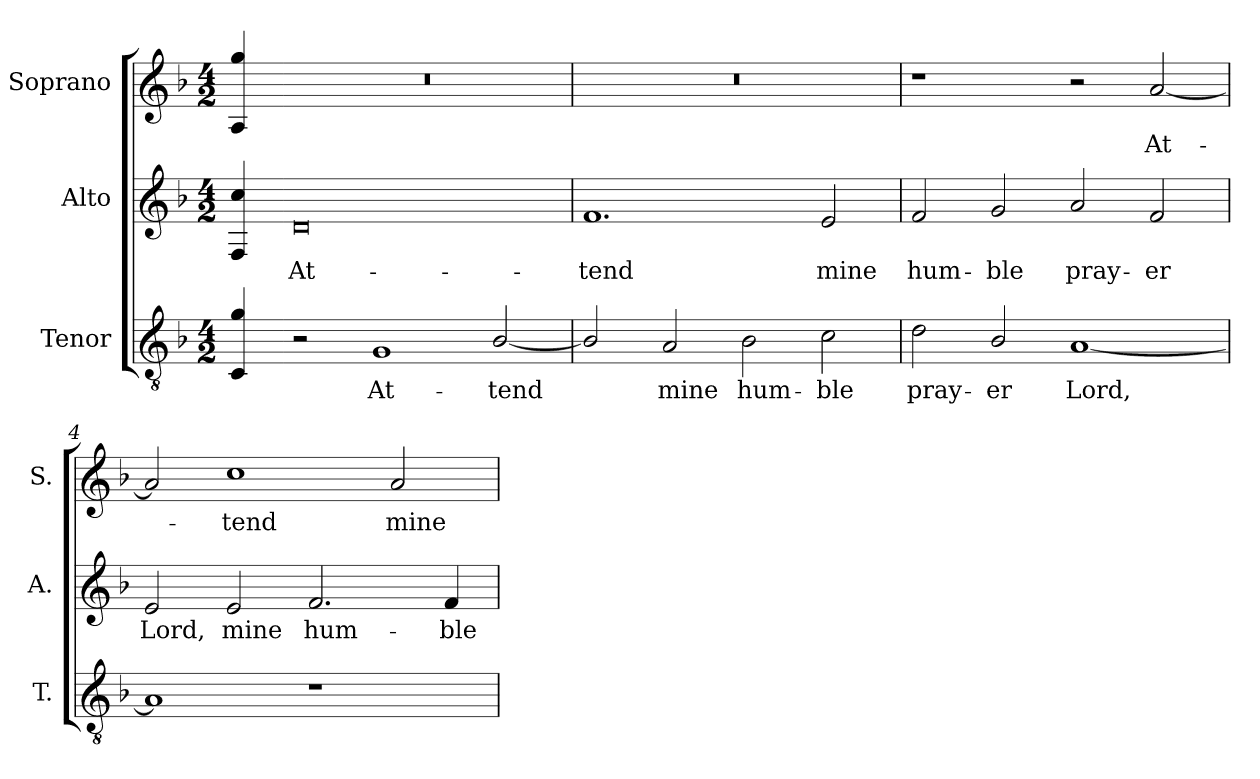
**kern	**text	**kern	**text	**kern	**text
*part3	*part3	*part2	*part2	*part1	*part1
*staff3	*staff3	*staff2	*staff2	*staff1	*staff1
*I"Tenor	*	*I"Alto	*	*I"Soprano	*
*I'T.	*	*I'A.	*	*I'S.	*
!!LO:PB:g=z
*clefGv2	*	*clefG2	*	*clefG2	*
*ITrd7c12	*	*	*	*	*
*k[b-]	*	*k[b-]	*	*k[b-]	*
*F:	*	*F:	*	*F:	*
*M4/2	*	*M4/2	*	*M4/2	*
=	=	=	=	=	=
4CCi/ 4Gi	.	4Fi/ 4cci	.	4Ai/ 4ggi	.
=1-	=1-	=1-	=1-	=1-	=1-
!	!	!	!LO:LY:b:color=#000000	!LO:N:vis=1	!
2r	.	0di	At-	0r	.
!	!LO:LY:b:color=#000000	!	!	!	!
1GGi	At-	.	.	.	.
!	!LO:LY:b:color=#000000	!	!	!	!
[2BB-i/	-tend	.	.	.	.
=2	=2	=2	=2	=2	=2
!	!	!	!LO:LY:b:color=#000000	!LO:N:vis=1	!
2BB-i/]	.	1.fi	-tend	0r	.
!	!LO:LY:b:color=#000000	!	!	!	!
2AAi/	mine	.	.	.	.
!	!LO:LY:b:color=#000000	!	!	!	!
2BB-i\	hum-	.	.	.	.
!	!LO:LY:b:color=#000000	!	!	!	!
!	!	!	!LO:LY:b:color=#000000	!	!
2Ci\	-ble	2ei/	mine	.	.
=3	=3	=3	=3	=3	=3
!	!LO:LY:b:color=#000000	!	!	!	!
!	!	!	!LO:LY:b:color=#000000	!	!
2Di\	pray-	2fi/	hum-	1r	.
!	!LO:LY:b:color=#000000	!	!	!	!
!	!	!	!LO:LY:b:color=#000000	!	!
2BB-i/	-er	2gi/	-ble	.	.
!	!LO:LY:b:color=#000000	!	!	!	!
!	!	!	!LO:LY:b:color=#000000	!	!
[1AAi	Lord,	2ai/	pray-	2r	.
!	!	!	!LO:LY:b:color=#000000	!	!
!	!	!	!	!	!LO:LY:b:color=#000000
.	.	2fi/	-er	[2ai/	At-
=4	=4	=4	=4	=4	=4
!	!	!	!LO:LY:b:color=#000000	!	!
1AAi]	.	2ei/	Lord,	2ai/]	.
!	!	!	!LO:LY:b:color=#000000	!	!
!	!	!	!	!	!LO:LY:b:color=#000000
.	.	2ei/	mine	1cci	-tend
!	!	!	!LO:LY:b:color=#000000	!	!
1r	.	2.fi/	hum-	.	.
!	!	!	!	!	!LO:LY:b:color=#000000
.	.	.	.	2ai/	mine
!	!	!	!LO:LY:b:color=#000000	!	!
.	.	4fi/	-ble	.	.
=	=	=	=	=	=
*-	*-	*-	*-	*-	*-
